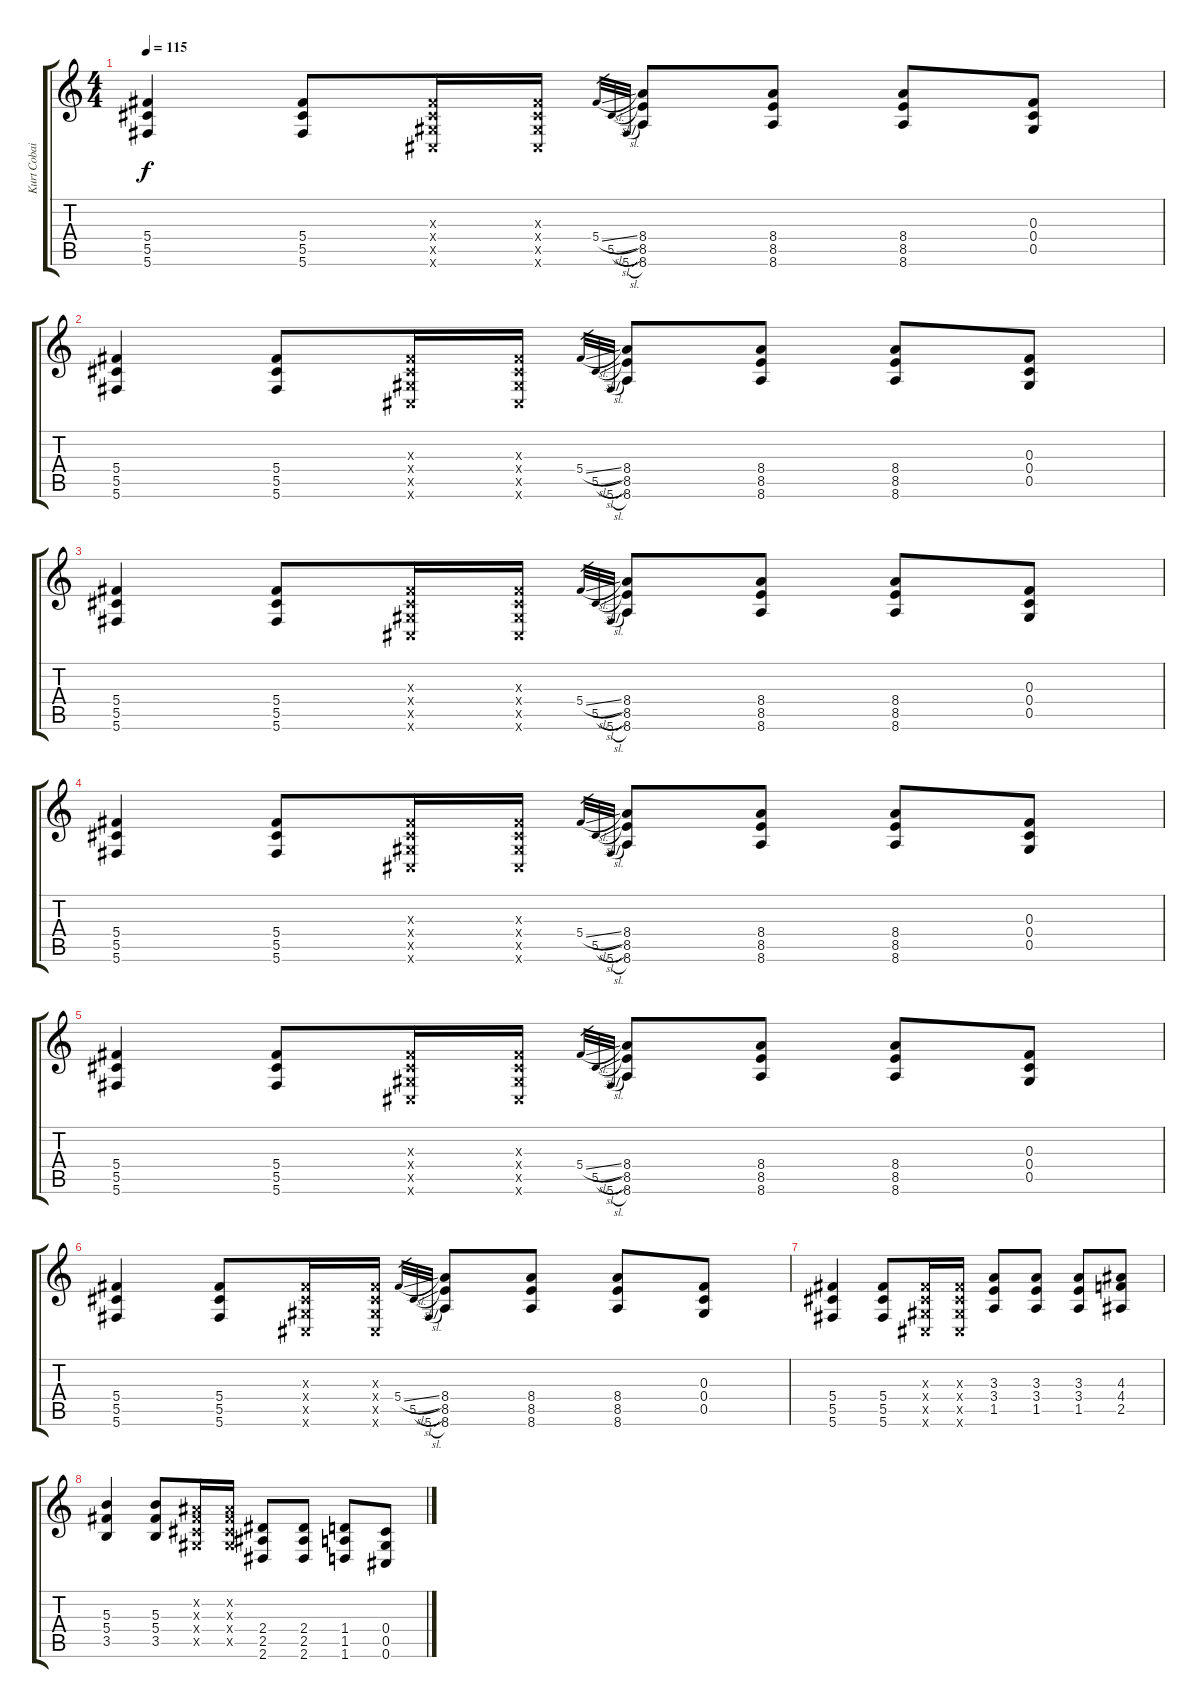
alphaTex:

\track ("Kurt Cobain - Guitar II" "Kurt Cobai") {instrument distortionguitar}
\staff {score tabs}
\tuning (Eb4 Bb3 Gb3 Db3 Ab2 Db2) {hide}
\ts (4 4)
\tempo 115
\clef g2
\ks c
(5.4 5.5 5.6).4{dy f} (5.4 5.5 5.6).8 (0.3{x} 0.4{x} 0.5{x} 0.6{x}).16 (0.3{x} 0.4{x} 0.5{x} 0.6{x}).16 5.4{sl}.32{gr} 5.5{sl}.32{gr} 5.6{sl}.32{gr} (8.4 8.5 8.6).8 (8.4 8.5 8.6).8 (8.4 8.5 8.6).8 (0.3 0.4 0.5).8 |
(5.4 5.5 5.6).4 (5.4 5.5 5.6).8 (0.3{x} 0.4{x} 0.5{x} 0.6{x}).16 (0.3{x} 0.4{x} 0.5{x} 0.6{x}).16 5.4{sl}.32{gr} 5.5{sl}.32{gr} 5.6{sl}.32{gr} (8.4 8.5 8.6).8 (8.4 8.5 8.6).8 (8.4 8.5 8.6).8 (0.3 0.4 0.5).8 |
(5.4 5.5 5.6).4 (5.4 5.5 5.6).8 (0.3{x} 0.4{x} 0.5{x} 0.6{x}).16 (0.3{x} 0.4{x} 0.5{x} 0.6{x}).16 5.4{sl}.32{gr} 5.5{sl}.32{gr} 5.6{sl}.32{gr} (8.4 8.5 8.6).8 (8.4 8.5 8.6).8 (8.4 8.5 8.6).8 (0.3 0.4 0.5).8 |
(5.4 5.5 5.6).4 (5.4 5.5 5.6).8 (0.3{x} 0.4{x} 0.5{x} 0.6{x}).16 (0.3{x} 0.4{x} 0.5{x} 0.6{x}).16 5.4{sl}.32{gr} 5.5{sl}.32{gr} 5.6{sl}.32{gr} (8.4 8.5 8.6).8 (8.4 8.5 8.6).8 (8.4 8.5 8.6).8 (0.3 0.4 0.5).8 |
(5.4 5.5 5.6).4 (5.4 5.5 5.6).8 (0.3{x} 0.4{x} 0.5{x} 0.6{x}).16 (0.3{x} 0.4{x} 0.5{x} 0.6{x}).16 5.4{sl}.32{gr} 5.5{sl}.32{gr} 5.6{sl}.32{gr} (8.4 8.5 8.6).8 (8.4 8.5 8.6).8 (8.4 8.5 8.6).8 (0.3 0.4 0.5).8 |
(5.4 5.5 5.6).4 (5.4 5.5 5.6).8 (0.3{x} 0.4{x} 0.5{x} 0.6{x}).16 (0.3{x} 0.4{x} 0.5{x} 0.6{x}).16 5.4{sl}.32{gr} 5.5{sl}.32{gr} 5.6{sl}.32{gr} (8.4 8.5 8.6).8 (8.4 8.5 8.6).8 (8.4 8.5 8.6).8 (0.3 0.4 0.5).8 |
(5.4 5.5 5.6).4 (5.4 5.5 5.6).8 (0.3{x} 0.4{x} 0.5{x} 0.6{x}).16 (0.3{x} 0.4{x} 0.5{x} 0.6{x}).16 (3.3 3.4 1.5).8 (3.3 3.4 1.5).8 (3.3 3.4 1.5).8 (4.3 4.4 2.5).8 |
(5.3 5.4 3.5).4 (5.3 5.4 3.5).8 (0.2{x} 0.3{x} 0.4{x} 0.5{x}).16 (0.2{x} 0.3{x} 0.4{x} 0.5{x}).16 (2.4 2.5 2.6).8 (2.4 2.5 2.6).8 (1.4 1.5 1.6).8 (0.4 0.5 0.6).8
